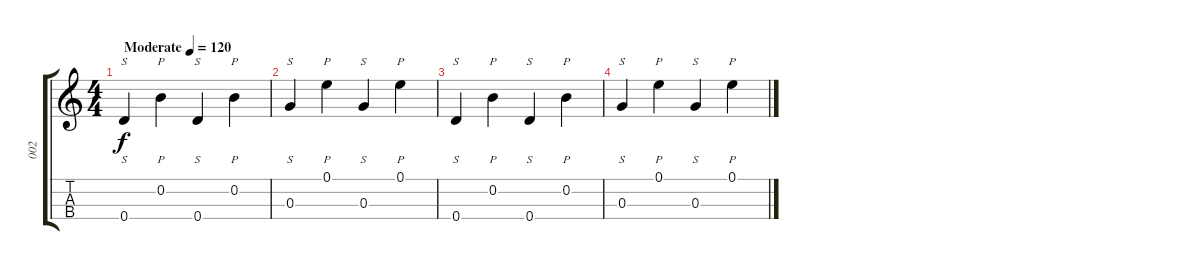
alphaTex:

\track ("002" "002") {instrument slapbass1}
\staff {score tabs}
\tuning (E4 B3 G3 D3) {hide}
\ts (4 4)
\tempo (120 "Moderate")
\clef g2
\ks c
0.4.4{s dy f instrument slapbass1} 0.2.4{p} 0.4.4{s} 0.2.4{p} |
0.3.4{s} 0.1.4{p} 0.3.4{s} 0.1.4{p} |
0.4.4{s} 0.2.4{p} 0.4.4{s} 0.2.4{p} |
0.3.4{s} 0.1.4{p} 0.3.4{s} 0.1.4{p}
